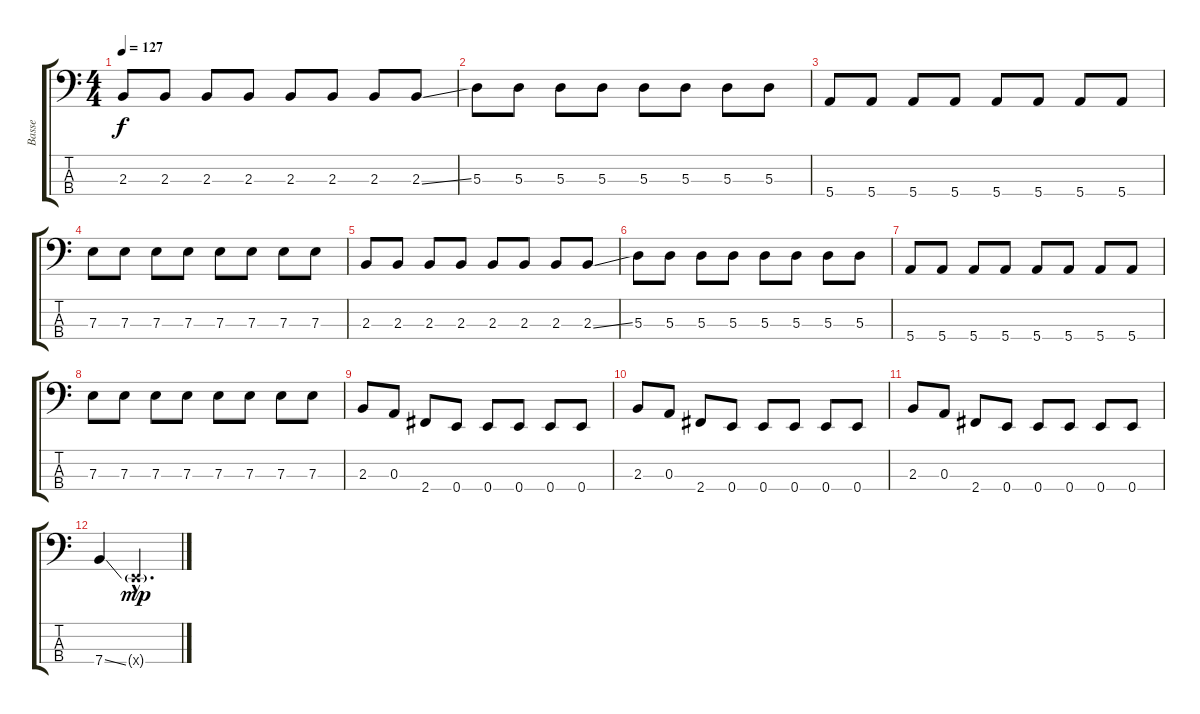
\track ("Basse" "Basse") {instrument electricbassfinger}
\staff {score tabs}
\tuning (G2 D2 A1 E1) {hide}
\ts (4 4)
\tempo 127
\clef f4
\ks c
2.3.8{dy f} 2.3.8 2.3.8 2.3.8 2.3.8 2.3.8 2.3.8 2.3{ss}.8 |
5.3.8 5.3.8 5.3.8 5.3.8 5.3.8 5.3.8 5.3.8 5.3.8 |
5.4.8 5.4.8 5.4.8 5.4.8 5.4.8 5.4.8 5.4.8 5.4.8 |
7.3.8 7.3.8 7.3.8 7.3.8 7.3.8 7.3.8 7.3.8 7.3.8 |
2.3.8 2.3.8 2.3.8 2.3.8 2.3.8 2.3.8 2.3.8 2.3{ss}.8 |
5.3.8 5.3.8 5.3.8 5.3.8 5.3.8 5.3.8 5.3.8 5.3.8 |
5.4.8 5.4.8 5.4.8 5.4.8 5.4.8 5.4.8 5.4.8 5.4.8 |
7.3.8 7.3.8 7.3.8 7.3.8 7.3.8 7.3.8 7.3.8 7.3.8 |
2.3.8 0.3.8 2.4.8 0.4.8 0.4.8 0.4.8 0.4.8 0.4.8 |
2.3.8 0.3.8 2.4.8 0.4.8 0.4.8 0.4.8 0.4.8 0.4.8 |
2.3.8 0.3.8 2.4.8 0.4.8 0.4.8 0.4.8 0.4.8 0.4.8 |
7.4{ss}.4 0.4{g hac x}.2{d dy mp}
